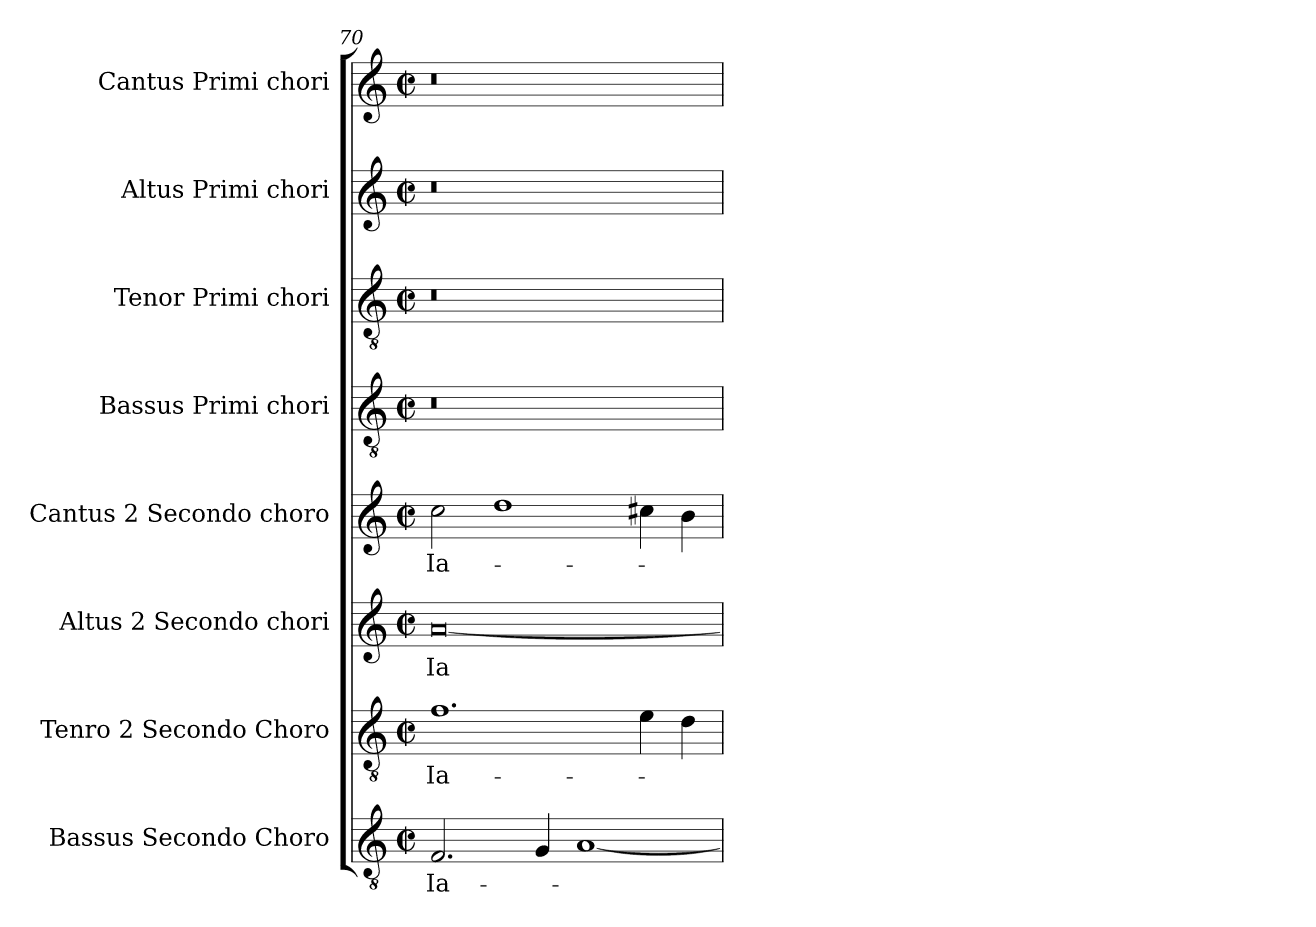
**kern	**text	**kern	**text	**kern	**text	**kern	**text	**kern	**kern	**kern	**kern
*part8	*part8	*part7	*part7	*part6	*part6	*part5	*part5	*part4	*part3	*part2	*part1
*staff8	*staff8	*staff7	*staff7	*staff6	*staff6	*staff5	*staff5	*staff4	*staff3	*staff2	*staff1
*I"Bassus  Secondo Choro	*	*I"Tenro 2  Secondo Choro	*	*I"Altus 2  Secondo chori	*	*I"Cantus 2  Secondo choro	*	*I"Bassus  Primi chori	*I"Tenor  Primi chori	*I"Altus  Primi chori	*I"Cantus  Primi chori
*I'Ch	*	*I'Ch	*	*I'Ch	*	*I'Ch	*	*I'Ch	*I'Ch	*I'Ch	*I'Ch
*clefGv2	*	*clefGv2	*	*clefG2	*	*clefG2	*	*clefGv2	*clefGv2	*clefG2	*clefG2
*M2/2	*	*M2/2	*	*M2/2	*	*M2/2	*	*M2/2	*M2/2	*M2/2	*M2/2
*met(c|)	*	*met(c|)	*	*met(c|)	*	*met(c|)	*	*met(c|)	*met(c|)	*met(c|)	*met(c|)
=70	=70	=70	=70	=70	=70	=70	=70	=70	=70	=70	=70
!	!LO:LY:b:cj	!	!LO:LY:b:cj	!	!LO:LY:b:cj	!	!LO:LY:b:cj	!	!	!	!
2.F/	Ia-	1.f	Ia-	[>0a	Ia-	2cc\	Ia-	0r	0r	0r	0r
.	.	.	.	.	.	1dd	.	.	.	.	.
4G/	.	.	.	.	.	.	.	.	.	.	.
[>1A	.	.	.	.	.	.	.	.	.	.	.
.	.	4e\	.	.	.	4cc#X\	.	.	.	.	.
.	.	4d\	.	.	.	4b\	.	.	.	.	.
=	=	=	=	=	=	=	=	=	=	=	=
*-	*-	*-	*-	*-	*-	*-	*-	*-	*-	*-	*-
